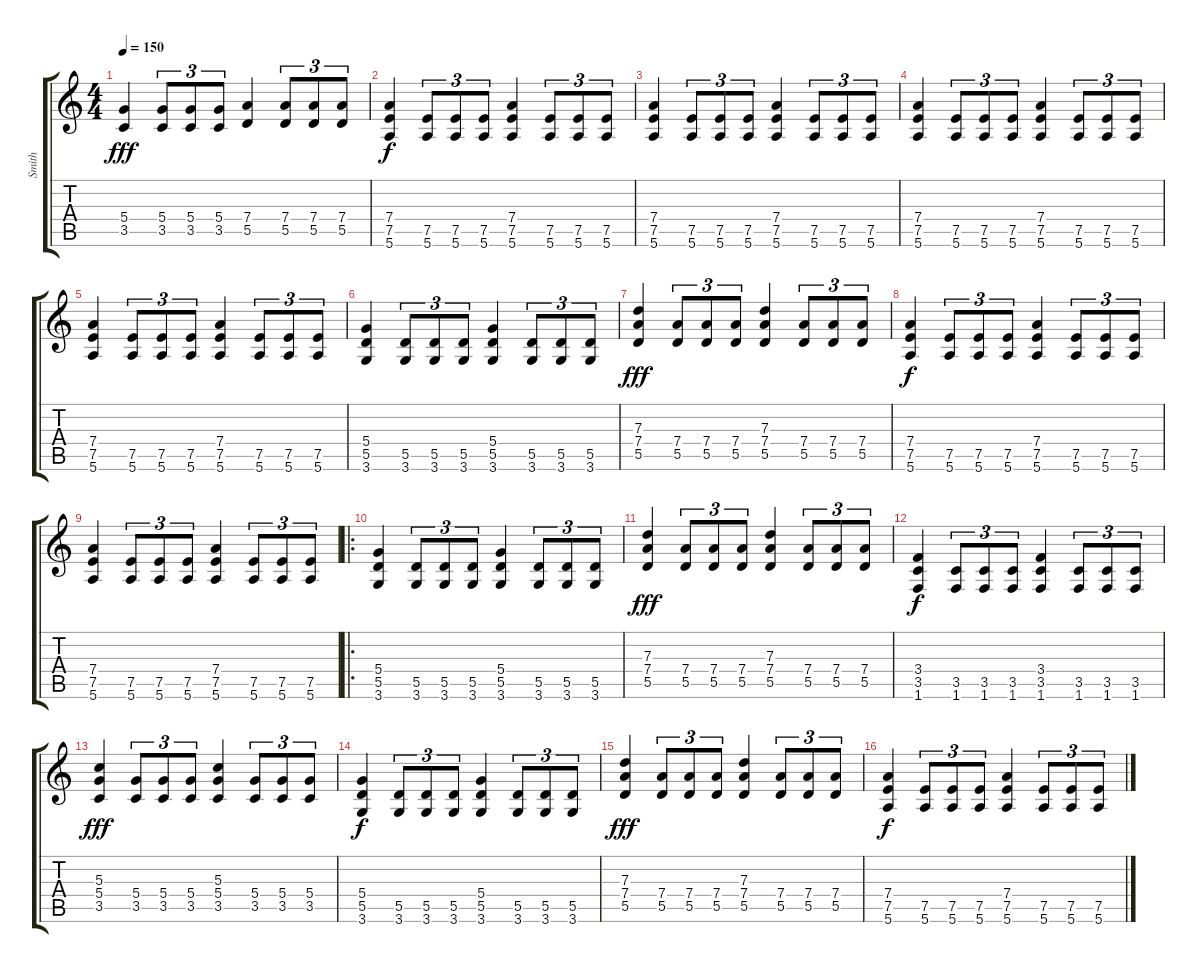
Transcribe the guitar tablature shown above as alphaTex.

\track ("Smith" "Smith") {instrument distortionguitar}
\staff {score tabs}
\tuning (E4 B3 G3 D3 A2 E2) {hide}
\ts (4 4)
\tempo 150
\clef g2
\ks c
(5.4 3.5).4{dy fff} (5.4 3.5).8{tu (3 2)} (5.4 3.5).8{tu (3 2)} (5.4 3.5).8{tu (3 2)} (7.4 5.5).4 (7.4 5.5).8{tu (3 2)} (7.4 5.5).8{tu (3 2)} (7.4 5.5).8{tu (3 2)} |
(7.4 7.5 5.6).4{dy f} (7.5 5.6).8{tu (3 2)} (7.5 5.6).8{tu (3 2)} (7.5 5.6).8{tu (3 2)} (7.4 7.5 5.6).4 (7.5 5.6).8{tu (3 2)} (7.5 5.6).8{tu (3 2)} (7.5 5.6).8{tu (3 2)} |
(7.4 7.5 5.6).4 (7.5 5.6).8{tu (3 2)} (7.5 5.6).8{tu (3 2)} (7.5 5.6).8{tu (3 2)} (7.4 7.5 5.6).4 (7.5 5.6).8{tu (3 2)} (7.5 5.6).8{tu (3 2)} (7.5 5.6).8{tu (3 2)} |
(7.4 7.5 5.6).4 (7.5 5.6).8{tu (3 2)} (7.5 5.6).8{tu (3 2)} (7.5 5.6).8{tu (3 2)} (7.4 7.5 5.6).4 (7.5 5.6).8{tu (3 2)} (7.5 5.6).8{tu (3 2)} (7.5 5.6).8{tu (3 2)} |
(7.4 7.5 5.6).4 (7.5 5.6).8{tu (3 2)} (7.5 5.6).8{tu (3 2)} (7.5 5.6).8{tu (3 2)} (7.4 7.5 5.6).4 (7.5 5.6).8{tu (3 2)} (7.5 5.6).8{tu (3 2)} (7.5 5.6).8{tu (3 2)} |
(5.4 5.5 3.6).4 (5.5 3.6).8{tu (3 2)} (5.5 3.6).8{tu (3 2)} (5.5 3.6).8{tu (3 2)} (5.4 5.5 3.6).4 (5.5 3.6).8{tu (3 2)} (5.5 3.6).8{tu (3 2)} (5.5 3.6).8{tu (3 2)} |
(7.3 7.4 5.5).4{dy fff} (7.4 5.5).8{tu (3 2)} (7.4 5.5).8{tu (3 2)} (7.4 5.5).8{tu (3 2)} (7.3 7.4 5.5).4 (7.4 5.5).8{tu (3 2)} (7.4 5.5).8{tu (3 2)} (7.4 5.5).8{tu (3 2)} |
(7.4 7.5 5.6).4{dy f} (7.5 5.6).8{tu (3 2)} (7.5 5.6).8{tu (3 2)} (7.5 5.6).8{tu (3 2)} (7.4 7.5 5.6).4 (7.5 5.6).8{tu (3 2)} (7.5 5.6).8{tu (3 2)} (7.5 5.6).8{tu (3 2)} |
(7.4 7.5 5.6).4 (7.5 5.6).8{tu (3 2)} (7.5 5.6).8{tu (3 2)} (7.5 5.6).8{tu (3 2)} (7.4 7.5 5.6).4 (7.5 5.6).8{tu (3 2)} (7.5 5.6).8{tu (3 2)} (7.5 5.6).8{tu (3 2)} |
\ro
(5.4 5.5 3.6).4 (5.5 3.6).8{tu (3 2)} (5.5 3.6).8{tu (3 2)} (5.5 3.6).8{tu (3 2)} (5.4 5.5 3.6).4 (5.5 3.6).8{tu (3 2)} (5.5 3.6).8{tu (3 2)} (5.5 3.6).8{tu (3 2)} |
(7.3 7.4 5.5).4{dy fff} (7.4 5.5).8{tu (3 2)} (7.4 5.5).8{tu (3 2)} (7.4 5.5).8{tu (3 2)} (7.3 7.4 5.5).4 (7.4 5.5).8{tu (3 2)} (7.4 5.5).8{tu (3 2)} (7.4 5.5).8{tu (3 2)} |
(3.4 3.5 1.6).4{dy f} (3.5 1.6).8{tu (3 2)} (3.5 1.6).8{tu (3 2)} (3.5 1.6).8{tu (3 2)} (3.4 3.5 1.6).4 (3.5 1.6).8{tu (3 2)} (3.5 1.6).8{tu (3 2)} (3.5 1.6).8{tu (3 2)} |
(5.3 5.4 3.5).4{dy fff} (5.4 3.5).8{tu (3 2)} (5.4 3.5).8{tu (3 2)} (5.4 3.5).8{tu (3 2)} (5.3 5.4 3.5).4 (5.4 3.5).8{tu (3 2)} (5.4 3.5).8{tu (3 2)} (5.4 3.5).8{tu (3 2)} |
(5.4 5.5 3.6).4{dy f} (5.5 3.6).8{tu (3 2)} (5.5 3.6).8{tu (3 2)} (5.5 3.6).8{tu (3 2)} (5.4 5.5 3.6).4 (5.5 3.6).8{tu (3 2)} (5.5 3.6).8{tu (3 2)} (5.5 3.6).8{tu (3 2)} |
(7.3 7.4 5.5).4{dy fff} (7.4 5.5).8{tu (3 2)} (7.4 5.5).8{tu (3 2)} (7.4 5.5).8{tu (3 2)} (7.3 7.4 5.5).4 (7.4 5.5).8{tu (3 2)} (7.4 5.5).8{tu (3 2)} (7.4 5.5).8{tu (3 2)} |
(7.4 7.5 5.6).4{dy f} (7.5 5.6).8{tu (3 2)} (7.5 5.6).8{tu (3 2)} (7.5 5.6).8{tu (3 2)} (7.4 7.5 5.6).4 (7.5 5.6).8{tu (3 2)} (7.5 5.6).8{tu (3 2)} (7.5 5.6).8{tu (3 2)}
